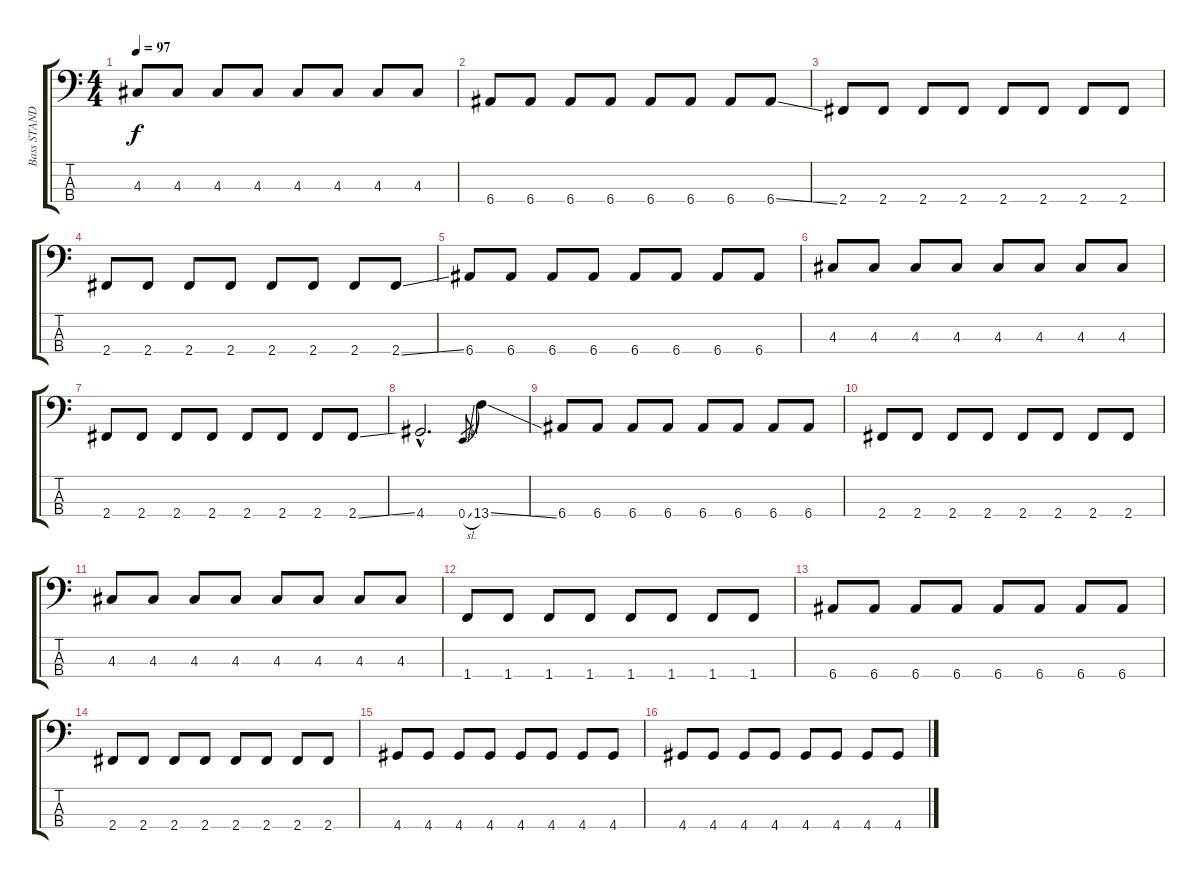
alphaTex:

\track ("Bass STANDARD" "Bass STAND") {instrument electricbasspick}
\staff {score tabs}
\tuning (G2 D2 A1 E1) {hide}
\ts (4 4)
\tempo 97
\clef f4
\ks c
4.3.8{dy f} 4.3.8 4.3.8 4.3.8 4.3.8 4.3.8 4.3.8 4.3.8 |
6.4.8 6.4.8 6.4.8 6.4.8 6.4.8 6.4.8 6.4.8 6.4{ss}.8 |
2.4.8 2.4.8 2.4.8 2.4.8 2.4.8 2.4.8 2.4.8 2.4.8 |
2.4.8 2.4.8 2.4.8 2.4.8 2.4.8 2.4.8 2.4.8 2.4{ss}.8 |
6.4.8 6.4.8 6.4.8 6.4.8 6.4.8 6.4.8 6.4.8 6.4.8 |
4.3.8 4.3.8 4.3.8 4.3.8 4.3.8 4.3.8 4.3.8 4.3.8 |
2.4.8 2.4.8 2.4.8 2.4.8 2.4.8 2.4.8 2.4.8 2.4{ss}.8 |
4.4{hac}.2{d} 0.4{sl}.8{gr} 13.4{ss}.4 |
6.4.8 6.4.8 6.4.8 6.4.8 6.4.8 6.4.8 6.4.8 6.4.8 |
2.4.8 2.4.8 2.4.8 2.4.8 2.4.8 2.4.8 2.4.8 2.4.8 |
4.3.8 4.3.8 4.3.8 4.3.8 4.3.8 4.3.8 4.3.8 4.3.8 |
1.4.8 1.4.8 1.4.8 1.4.8 1.4.8 1.4.8 1.4.8 1.4.8 |
6.4.8 6.4.8 6.4.8 6.4.8 6.4.8 6.4.8 6.4.8 6.4.8 |
2.4.8 2.4.8 2.4.8 2.4.8 2.4.8 2.4.8 2.4.8 2.4.8 |
4.4.8 4.4.8 4.4.8 4.4.8 4.4.8 4.4.8 4.4.8 4.4.8 |
4.4.8 4.4.8 4.4.8 4.4.8 4.4.8 4.4.8 4.4.8 4.4.8
